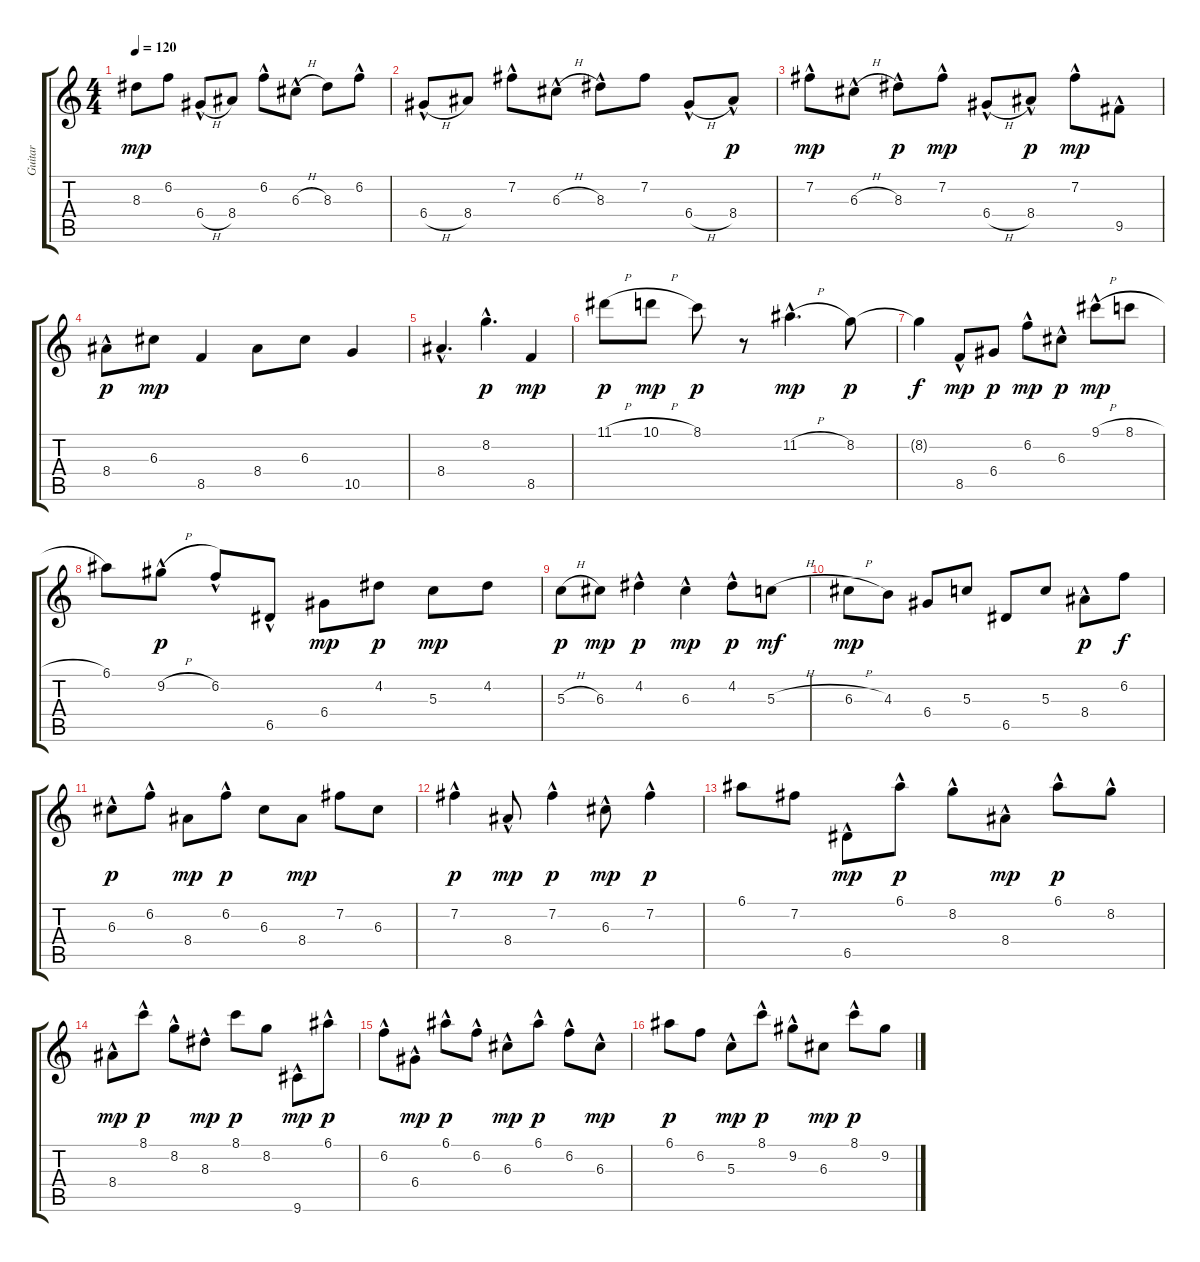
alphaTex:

\track ("Guitar" "Guitar") {instrument distortionguitar}
\staff {score tabs}
\tuning (E4 B3 G3 D3 A2 E2) {hide}
\ts (4 4)
\tempo 120
\clef g2
\ks c
8.3.8{dy mp} 6.2.8 6.4{h hac}.8 8.4.8 6.2{hac}.8 6.3{h hac}.8 8.3.8 6.2{hac}.8 |
6.4{h hac}.8 8.4.8 7.2{hac}.8 6.3{h hac}.8 8.3{hac}.8 7.2.8 6.4{h hac}.8 8.4{hac}.8{dy p} |
7.2{hac}.8{dy mp} 6.3{h hac}.8 8.3{hac}.8{dy p} 7.2{hac}.8{dy mp} 6.4{h hac}.8 8.4{hac}.8{dy p} 7.2{hac}.8{dy mp} 9.5{hac}.8 |
8.4{hac}.8{dy p} 6.3.8{dy mp} 8.5.4 8.4.8 6.3.8 10.5.4 |
8.4{hac}.4{d} 8.2{hac}.4{d dy p} 8.5.4{dy mp} |
11.1{h}.8{dy p} 10.1{h}.8{dy mp} 8.1.8{dy p} r.8 11.2{h hac}.4{d dy mp} 8.2.8{dy p} |
8.2{t}.4{dy f} 8.5{hac}.8{dy mp} 6.4.8{dy p} 6.2{hac}.8{dy mp} 6.3{hac}.8{dy p} 9.1{h hac}.8{dy mp} 8.1{h}.8 |
6.1.8 9.2{h hac}.8{dy p} 6.2{hac}.8 6.5{hac}.8 6.4.8{dy mp} 4.2.8{dy p} 5.3.8{dy mp} 4.2.8 |
5.3{h}.8{dy p} 6.3.8{dy mp} 4.2{hac}.4{dy p} 6.3{hac}.4{dy mp} 4.2{hac}.8{dy p} 5.3{h}.8{dy mf} |
6.3{h}.8{dy mp} 4.3.8 6.4.8 5.3.8 6.5.8 5.3.8 8.4{hac}.8{dy p} 6.2.8{dy f} |
6.3{hac}.8{dy p} 6.2{hac}.8 8.4.8{dy mp} 6.2{hac}.8{dy p} 6.3.8 8.4.8{dy mp} 7.2.8 6.3.8 |
7.2{hac}.4{dy p} 8.4{hac}.8{dy mp} 7.2{hac}.4{dy p} 6.3{hac}.8{dy mp} 7.2{hac}.4{dy p} |
6.1.8 7.2.8 6.5{hac}.8{dy mp} 6.1{hac}.8{dy p} 8.2{hac}.8 8.4{hac}.8{dy mp} 6.1{hac}.8{dy p} 8.2{hac}.8 |
8.4{hac}.8{dy mp} 8.1{hac}.8{dy p} 8.2{hac}.8 8.3{hac}.8{dy mp} 8.1.8{dy p} 8.2.8 9.6{hac}.8{dy mp} 6.1{hac}.8{dy p} |
6.2{hac}.8 6.4{hac}.8{dy mp} 6.1{hac}.8{dy p} 6.2{hac}.8 6.3{hac}.8{dy mp} 6.1{hac}.8{dy p} 6.2{hac}.8 6.3{hac}.8{dy mp} |
6.1.8{dy p} 6.2.8 5.3{hac}.8{dy mp} 8.1{hac}.8{dy p} 9.2{hac}.8 6.3.8{dy mp} 8.1{hac}.8{dy p} 9.2.8
